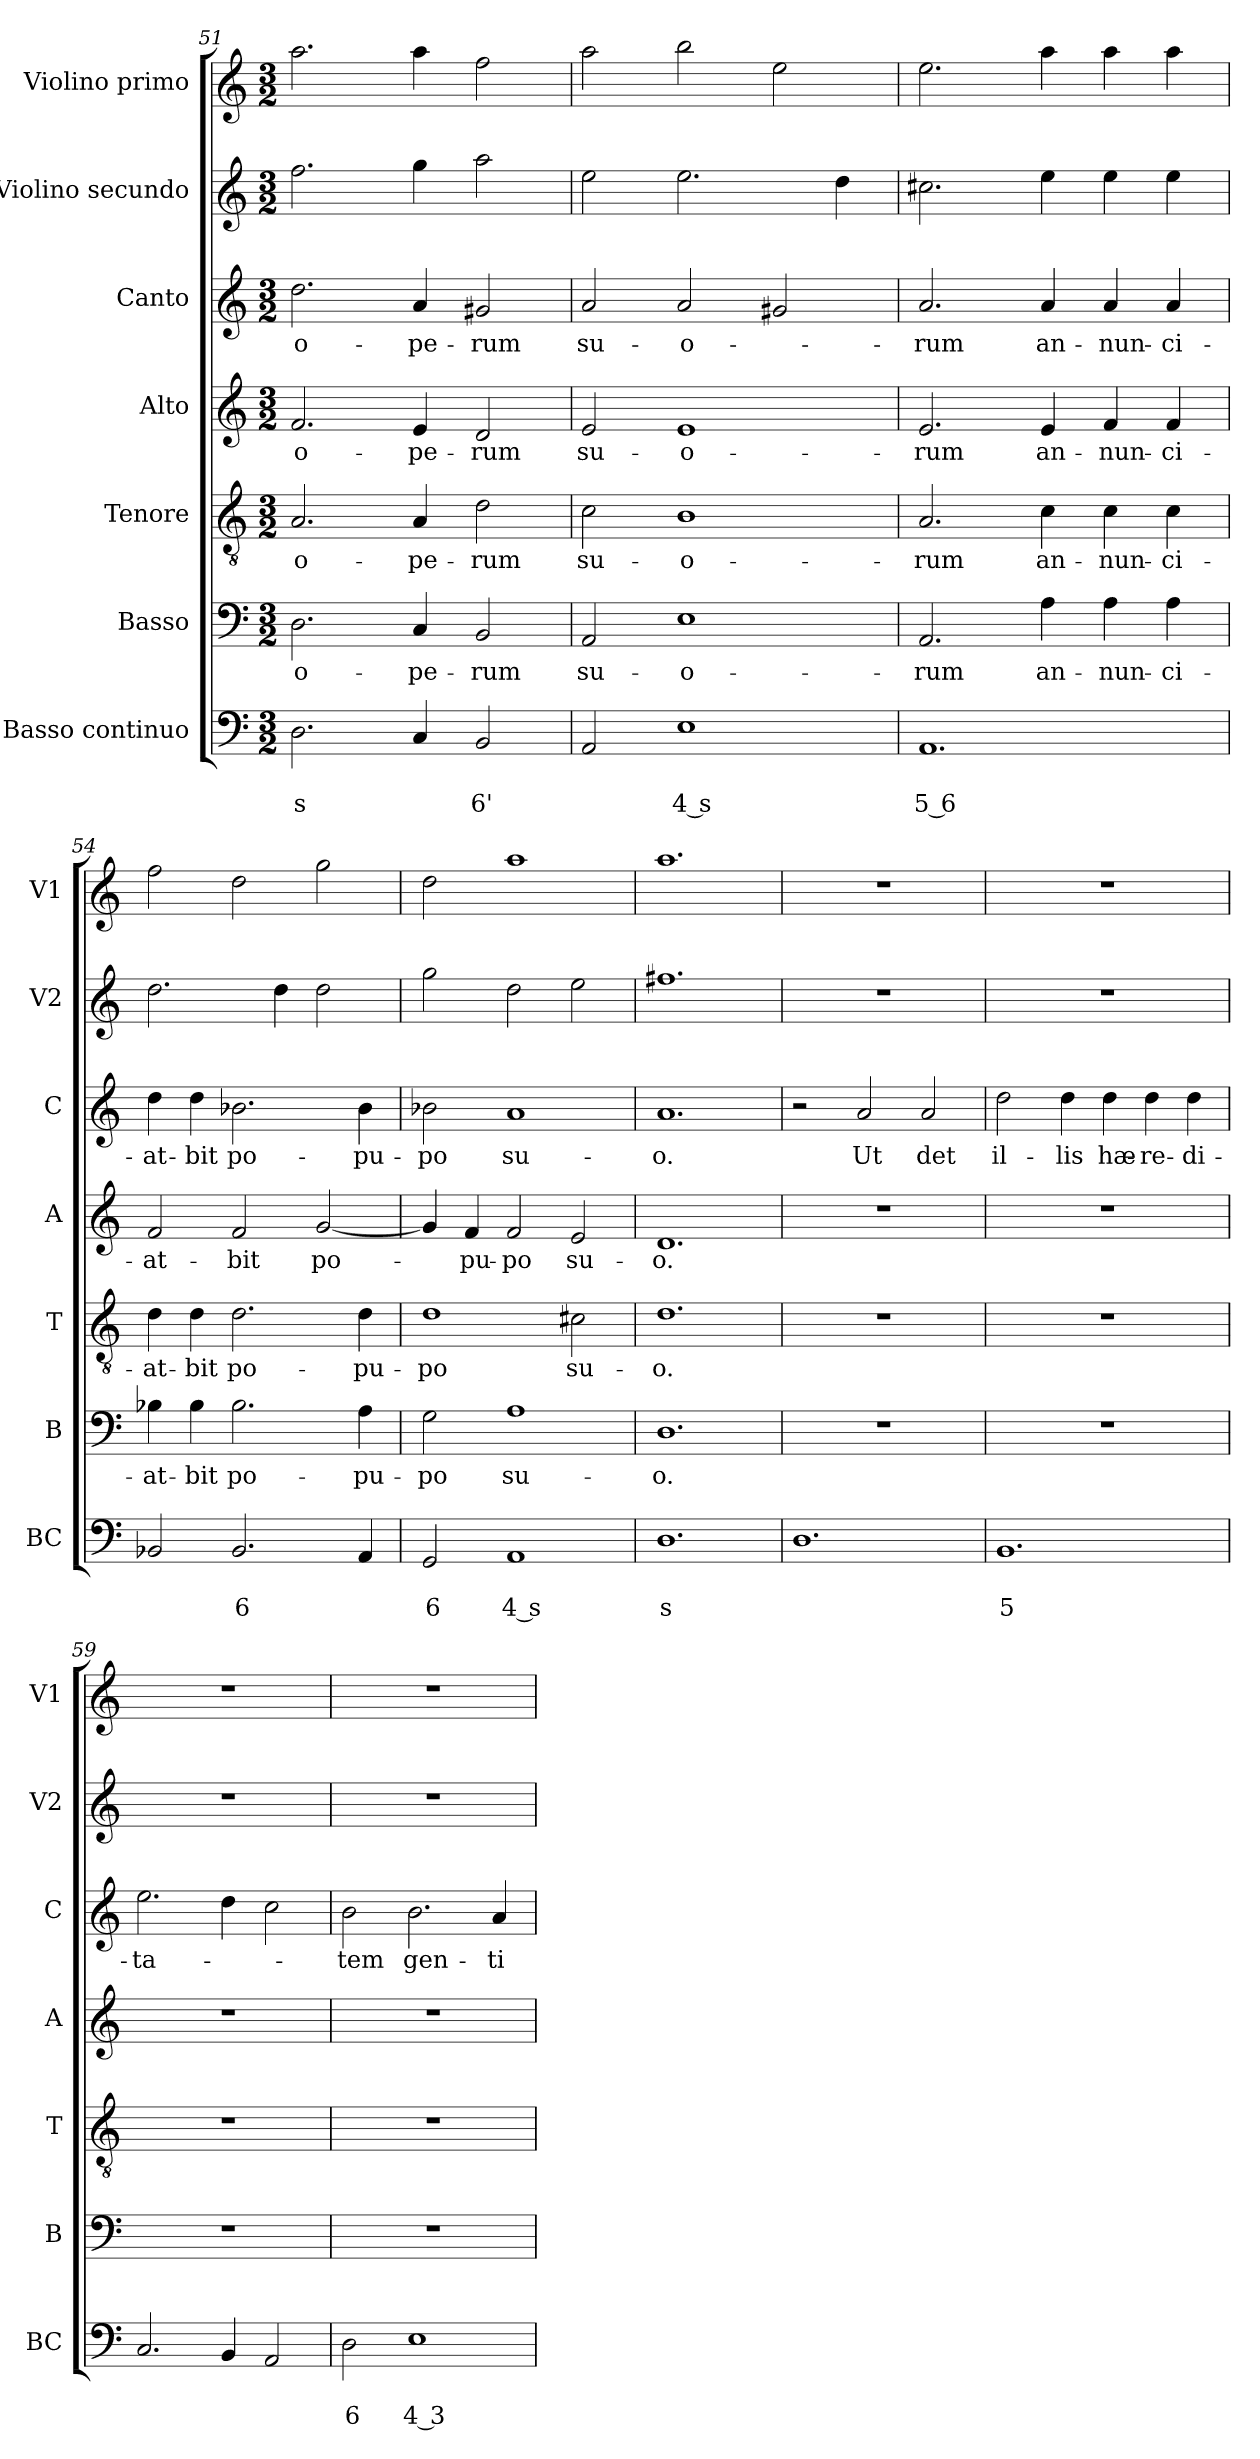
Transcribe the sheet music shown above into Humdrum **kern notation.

**kern	**text	**text	**kern	**text	**kern	**text	**kern	**text	**kern	**text	**kern	**kern
*part7	*part7	*part7	*part6	*part6	*part5	*part5	*part4	*part4	*part3	*part3	*part2	*part1
*staff7	*staff7	*staff7	*staff6	*staff6	*staff5	*staff5	*staff4	*staff4	*staff3	*staff3	*staff2	*staff1
*I"Basso continuo	*	*	*I"Basso	*	*I"Tenore	*	*I"Alto	*	*I"Canto	*	*I"Violino secundo	*I"Violino primo
*I'BC	*	*	*I'B	*	*I'T	*	*I'A	*	*I'C	*	*I'V2	*I'V1
*clefF4	*	*	*clefF4	*	*clefGv2	*	*clefG2	*	*clefG2	*	*clefG2	*clefG2
*k[]	*	*	*k[]	*	*k[]	*	*k[]	*	*k[]	*	*k[]	*k[]
*C:	*	*	*C:	*	*C:	*	*C:	*	*C:	*	*C:	*C:
*M3/2	*	*	*M3/2	*	*M3/2	*	*M3/2	*	*M3/2	*	*M3/2	*M3/2
=51	=51	=51	=51	=51	=51	=51	=51	=51	=51	=51	=51	=51
!	!	!LO:LY:b	!	!LO:LY:b	!	!LO:LY:b	!	!LO:LY:b	!	!LO:LY:b	!	!
2.D\	.	s	2.D\	o-	2.A/	o-	2.f/	o-	2.dd\	o-	2.ff\	2.aa\
!	!	!	!	!LO:LY:b	!	!LO:LY:b	!	!LO:LY:b	!	!LO:LY:b	!	!
4C/	.	.	4C/	-pe-	4A/	-pe-	4e/	-pe-	4a/	-pe-	4gg\	4aa\
!	!	!LO:LY:b	!	!LO:LY:b	!	!LO:LY:b	!	!LO:LY:b	!	!LO:LY:b	!	!
2BB/	.	6'	2BB/	-rum	2d\	-rum	2d/	-rum	2g#X/	-rum	2aa\	2ff\
=52	=52	=52	=52	=52	=52	=52	=52	=52	=52	=52	=52	=52
!	!	!	!	!LO:LY:b	!	!LO:LY:b	!	!LO:LY:b	!	!LO:LY:b	!	!
2AA/	.	.	2AA/	su-	2c\	su-	2e/	su-	2a/	su-	2ee\	2aa\
!	!	!LO:LY:b	!	!LO:LY:b	!	!LO:LY:b	!	!LO:LY:b	!	!LO:LY:b	!	!
1E	.	4 s	1E	-o-	1B	-o-	1e	-o-	2a/	-o-	2.ee\	2bb\
.	.	.	.	.	.	.	.	.	2g#X/	.	.	2ee\
.	.	.	.	.	.	.	.	.	.	.	4dd\	.
=53	=53	=53	=53	=53	=53	=53	=53	=53	=53	=53	=53	=53
!	!	!LO:LY:b	!	!LO:LY:b	!	!LO:LY:b	!	!LO:LY:b	!	!LO:LY:b	!	!
1.AA	.	5 6	2.AA/	-rum	2.A/	-rum	2.e/	-rum	2.a/	-rum	2.cc#X\	2.ee\
!	!	!	!	!LO:LY:b	!	!LO:LY:b	!	!LO:LY:b	!	!LO:LY:b	!	!
.	.	.	4A\	an-	4c\	an-	4e/	an-	4a/	an-	4ee\	4aa\
!	!	!	!	!LO:LY:b	!	!LO:LY:b	!	!LO:LY:b	!	!LO:LY:b	!	!
.	.	.	4A\	-nun-	4c\	-nun-	4f/	-nun-	4a/	-nun-	4ee\	4aa\
!	!	!	!	!LO:LY:b	!	!LO:LY:b	!	!LO:LY:b	!	!LO:LY:b	!	!
.	.	.	4A\	-ci-	4c\	-ci-	4f/	-ci-	4a/	-ci-	4ee\	4aa\
=54	=54	=54	=54	=54	=54	=54	=54	=54	=54	=54	=54	=54
!	!	!	!	!LO:LY:b	!	!LO:LY:b	!	!LO:LY:b	!	!LO:LY:b	!	!
2BB-X/	.	.	4B-X\	-at-	4d\	-at-	2f/	-at-	4dd\	-at-	2.dd\	2ff\
!	!	!	!	!LO:LY:b	!	!LO:LY:b	!	!	!	!LO:LY:b	!	!
.	.	.	4B-\	-bit	4d\	-bit	.	.	4dd\	-bit	.	.
!	!	!LO:LY:b	!	!LO:LY:b	!	!LO:LY:b	!	!LO:LY:b	!	!LO:LY:b	!	!
2.BB-/	.	6	2.B-\	po-	2.d\	po-	2f/	-bit	2.b-X\	po-	.	2dd\
.	.	.	.	.	.	.	.	.	.	.	4dd\	.
!	!	!	!	!	!	!	!	!LO:LY:b	!	!	!	!
.	.	.	.	.	.	.	[2g/	po-	.	.	2dd\	2gg\
!	!	!	!	!LO:LY:b	!	!LO:LY:b	!	!	!	!LO:LY:b	!	!
4AA/	.	.	4A\	-pu-	4d\	-pu-	.	.	4b-\	-pu-	.	.
=55	=55	=55	=55	=55	=55	=55	=55	=55	=55	=55	=55	=55
!	!	!LO:LY:b	!	!LO:LY:b	!	!LO:LY:b	!	!	!	!LO:LY:b	!	!
2GG/	.	6	2G\	-po	1d	-po	4g/]	.	2b-X\	-po	2gg\	2dd\
!	!	!	!	!	!	!	!	!LO:LY:b	!	!	!	!
.	.	.	.	.	.	.	4f/	-pu-	.	.	.	.
!	!	!LO:LY:b	!	!LO:LY:b	!	!	!	!LO:LY:b	!	!LO:LY:b	!	!
1AA	.	4 s	1A	su-	.	.	2f/	-po	1a	su-	2dd\	1aa
!	!	!	!	!	!	!LO:LY:b	!	!LO:LY:b	!	!	!	!
.	.	.	.	.	2c#X\	su-	2e/	su-	.	.	2ee\	.
!!LO:PB:g=z
=56	=56	=56	=56	=56	=56	=56	=56	=56	=56	=56	=56	=56
!	!	!LO:LY:b	!	!LO:LY:b	!	!LO:LY:b	!	!LO:LY:b	!	!LO:LY:b	!	!
1.D	.	s	1.D	-o.	1.d	-o.	1.d	-o.	1.a	-o.	1.ff#X	1.aa
=57	=57	=57	=57	=57	=57	=57	=57	=57	=57	=57	=57	=57
1.D	.	.	1.r	.	1.r	.	1.r	.	2r	.	1.r	1.r
!	!	!	!	!	!	!	!	!	!	!LO:LY:b	!	!
.	.	.	.	.	.	.	.	.	2a/	Ut	.	.
!	!	!	!	!	!	!	!	!	!	!LO:LY:b	!	!
.	.	.	.	.	.	.	.	.	2a/	det	.	.
=58	=58	=58	=58	=58	=58	=58	=58	=58	=58	=58	=58	=58
!	!	!LO:LY:b	!	!	!	!	!	!	!	!LO:LY:b	!	!
1.BB	.	5	1.r	.	1.r	.	1.r	.	2dd\	il-	1.r	1.r
!	!	!	!	!	!	!	!	!	!	!LO:LY:b	!	!
.	.	.	.	.	.	.	.	.	4dd\	-lis	.	.
!	!	!	!	!	!	!	!	!	!	!LO:LY:b	!	!
.	.	.	.	.	.	.	.	.	4dd\	hæ-	.	.
!	!	!	!	!	!	!	!	!	!	!LO:LY:b	!	!
.	.	.	.	.	.	.	.	.	4dd\	-re-	.	.
!	!	!	!	!	!	!	!	!	!	!LO:LY:b	!	!
.	.	.	.	.	.	.	.	.	4dd\	-di-	.	.
=59	=59	=59	=59	=59	=59	=59	=59	=59	=59	=59	=59	=59
!	!	!	!	!	!	!	!	!	!	!LO:LY:b	!	!
2.C/	.	.	1.r	.	1.r	.	1.r	.	2.ee\	-ta-	1.r	1.r
4BB/	.	.	.	.	.	.	.	.	4dd\	.	.	.
2AA/	.	.	.	.	.	.	.	.	2cc\	.	.	.
=60	=60	=60	=60	=60	=60	=60	=60	=60	=60	=60	=60	=60
!	!	!LO:LY:b	!	!	!	!	!	!	!	!LO:LY:b	!	!
2D\	.	6	1.r	.	1.r	.	1.r	.	2b\	-tem	1.r	1.r
!	!	!LO:LY:b	!	!	!	!	!	!	!	!LO:LY:b	!	!
1E	.	4 3	.	.	.	.	.	.	2.b\	gen-	.	.
!	!	!	!	!	!	!	!	!	!	!LO:LY:b	!	!
.	.	.	.	.	.	.	.	.	4a/	-ti-	.	.
=	=	=	=	=	=	=	=	=	=	=	=	=
*-	*-	*-	*-	*-	*-	*-	*-	*-	*-	*-	*-	*-
